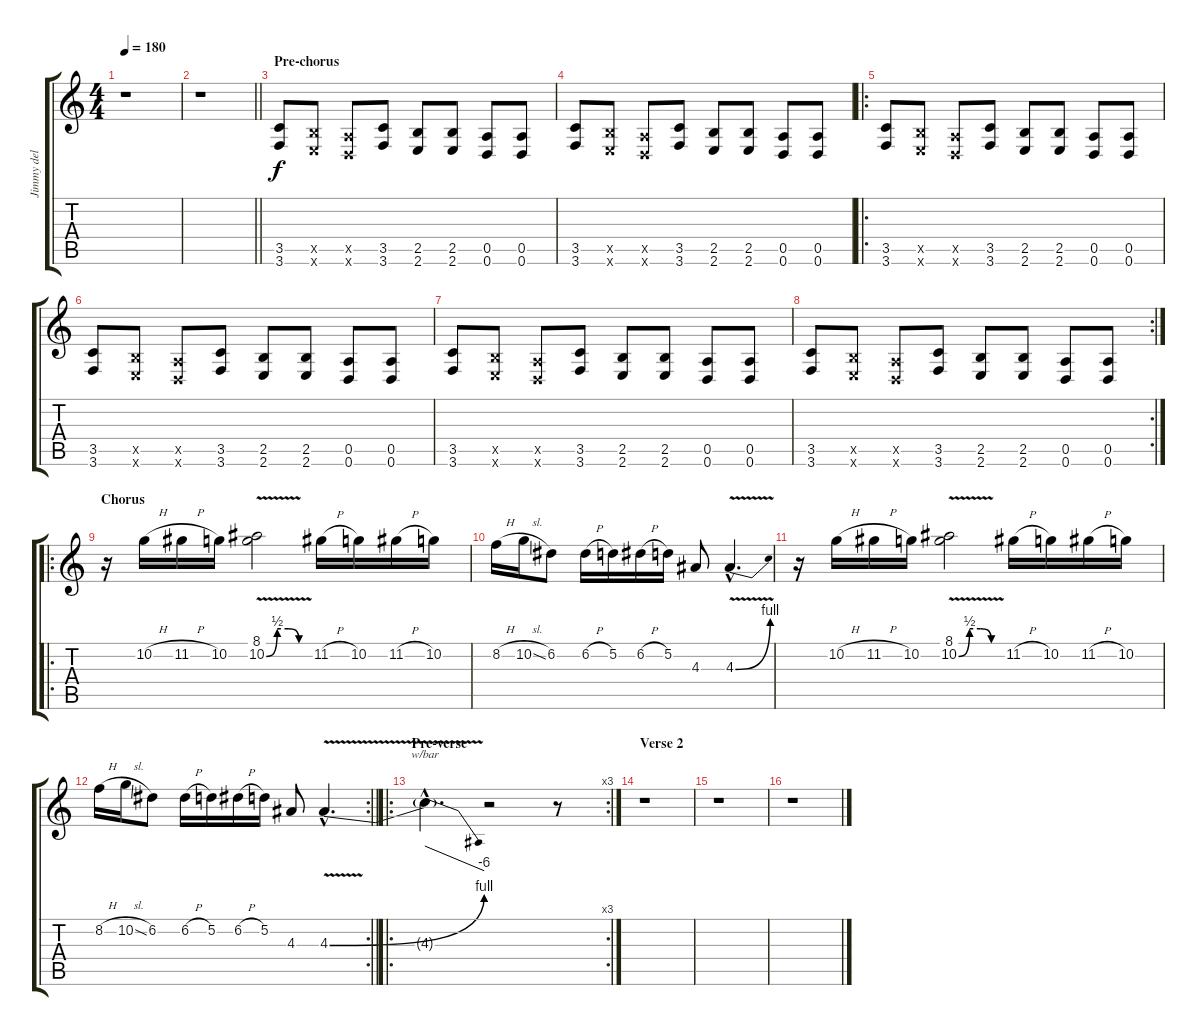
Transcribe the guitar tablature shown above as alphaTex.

\track ("Jimmy del Rivo / Lead guitar" "Jimmy del ") {instrument distortionguitar}
\staff {score tabs}
\tuning (D4 A3 Gb3 D3 A2 D2) {hide}
\ts (4 4)
\tempo 180
\clef g2
\ks c
r.1{dy f} |
\barLineRight lightlight
r.1 |
\section ("" "Pre-chorus")
(3.5 3.6).8 (2.5{x} 2.6{x}).8 (0.5{x} 0.6{x}).8 (3.5 3.6).8 (2.5 2.6).8 (2.5 2.6).8 (0.5 0.6).8 (0.5 0.6).8 |
(3.5 3.6).8 (2.5{x} 2.6{x}).8 (0.5{x} 0.6{x}).8 (3.5 3.6).8 (2.5 2.6).8 (2.5 2.6).8 (0.5 0.6).8 (0.5 0.6).8 |
\ro
(3.5 3.6).8 (2.5{x} 2.6{x}).8 (0.5{x} 0.6{x}).8 (3.5 3.6).8 (2.5 2.6).8 (2.5 2.6).8 (0.5 0.6).8 (0.5 0.6).8 |
(3.5 3.6).8 (2.5{x} 2.6{x}).8 (0.5{x} 0.6{x}).8 (3.5 3.6).8 (2.5 2.6).8 (2.5 2.6).8 (0.5 0.6).8 (0.5 0.6).8 |
(3.5 3.6).8 (2.5{x} 2.6{x}).8 (0.5{x} 0.6{x}).8 (3.5 3.6).8 (2.5 2.6).8 (2.5 2.6).8 (0.5 0.6).8 (0.5 0.6).8 |
\rc 2
(3.5 3.6).8 (2.5{x} 2.6{x}).8 (0.5{x} 0.6{x}).8 (3.5 3.6).8 (2.5 2.6).8 (2.5 2.6).8 (0.5 0.6).8 (0.5 0.6).8 |
\ro
\section ("" "Chorus")
r.16 10.2{h}.16 11.2{h}.16 10.2.16 (8.1 10.2{be (custom 0 0 15 2 30 2 45 0 60 0) v}).2 11.2{h}.16 10.2.16 11.2{h}.16 10.2.16 |
8.2{h}.16 10.2{sl}.16 6.2.8 6.2{h}.16 5.2.16 6.2{h}.16 5.2.16 4.3.8 4.3{be (bend 0 0 60 4) v hac}.4{d} |
r.16 10.2{h}.16 11.2{h}.16 10.2.16 (8.1 10.2{be (custom 0 0 15 2 30 2 45 0 60 0) v}).2 11.2{h}.16 10.2.16 11.2{h}.16 10.2.16 |
\rc 2
\barLineRight lightlight
8.2{h}.16 10.2{sl}.16 6.2.8 6.2{h}.16 5.2.16 6.2{h}.16 5.2.16 4.3.8 4.3{be (bend 0 0 60 4) v hac}.4{d} |
\ro
\rc 3
\section ("" "Pre-verse")
4.3{hac t}.4{d tbe (dive default 0 0 60 -24)} r.2 r.8 |
\section ("" "Verse 2")
r.1 |
r.1 |
r.1
